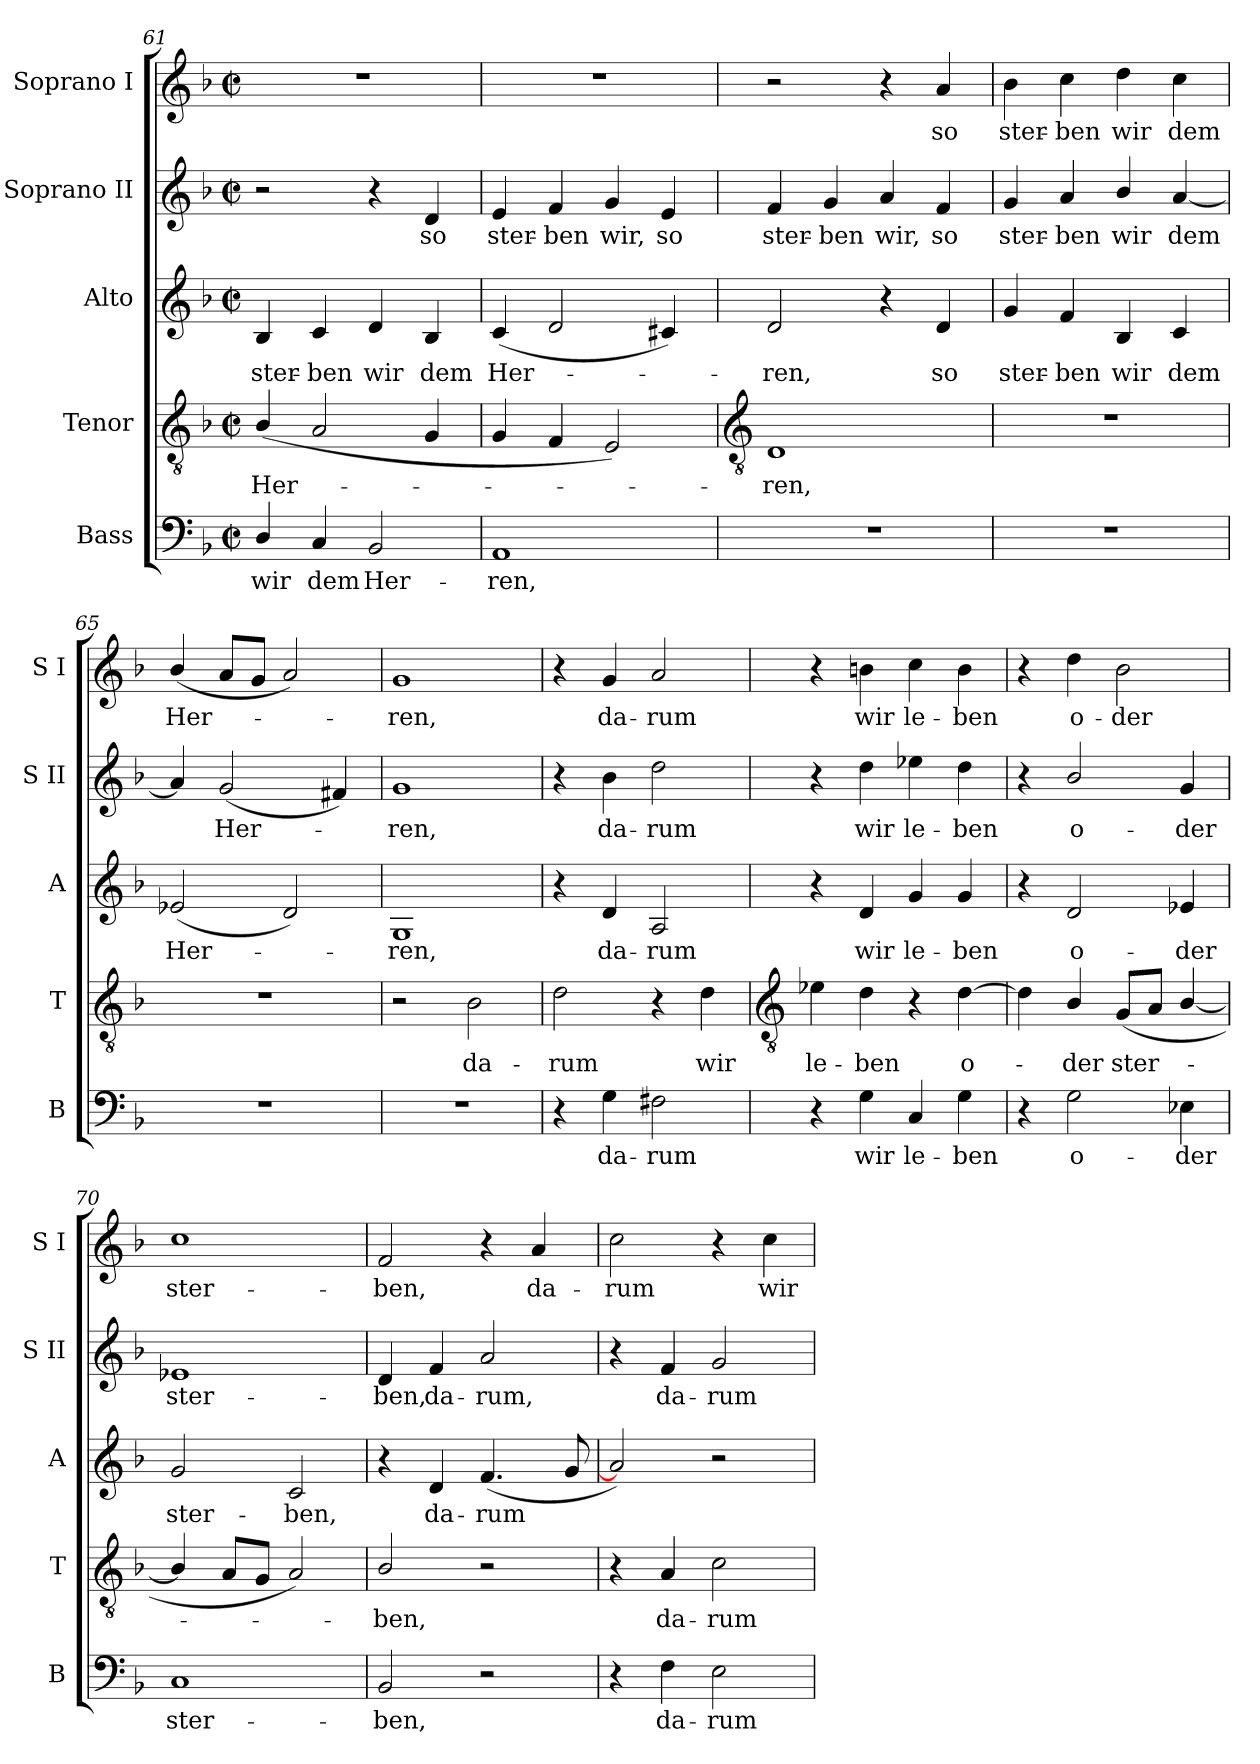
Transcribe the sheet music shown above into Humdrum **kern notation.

**kern	**text	**kern	**text	**kern	**text	**kern	**text	**kern	**text
*part5	*part5	*part4	*part4	*part3	*part3	*part2	*part2	*part1	*part1
*staff5	*staff5	*staff4	*staff4	*staff3	*staff3	*staff2	*staff2	*staff1	*staff1
*I"Bass	*	*I"Tenor	*	*I"Alto	*	*I"Soprano II	*	*I"Soprano I	*
*I'B	*	*I'T	*	*I'A	*	*I'S II	*	*I'S I	*
*clefF4	*	*clefGv2	*	*clefG2	*	*clefG2	*	*clefG2	*
*k[b-]	*	*k[b-]	*	*k[b-]	*	*k[b-]	*	*k[b-]	*
*F:	*	*F:	*	*F:	*	*F:	*	*F:	*
*M2/2	*	*M2/2	*	*M2/2	*	*M2/2	*	*M2/2	*
*met(c|)	*	*met(c|)	*	*met(c|)	*	*met(c|)	*	*met(c|)	*
=61	=61	=61	=61	=61	=61	=61	=61	=61	=61
!	!LO:LY:b	!	!LO:LY:b	!	!LO:LY:b	!	!	!	!
4D/	wir	(<4B-/	Her-	4B-	ster-	2r	.	1r	.
!	!LO:LY:b	!	!	!	!LO:LY:b	!	!	!	!
4C	dem	2A	.	4c	-ben	.	.	.	.
!	!LO:LY:b	!	!	!	!LO:LY:b	!	!	!	!
2BB-	Her-	.	.	4d	wir	4r	.	.	.
!	!	!	!	!	!LO:LY:b	!	!LO:LY:b	!	!
.	.	4G	.	4B-	dem	4d	so	.	.
=62	=62	=62	=62	=62	=62	=62	=62	=62	=62
!	!LO:LY:b	!	!	!	!LO:LY:b	!	!LO:LY:b	!	!
1AA	-ren,	4G	.	(<4c	Her-	4e	ster-	1r	.
!	!	!	!	!	!	!	!LO:LY:b	!	!
.	.	4F	.	2d	.	4f	-ben	.	.
!	!	!	!	!	!	!	!LO:LY:b	!	!
.	.	2E)	.	.	.	4g	wir,	.	.
!	!	!	!	!	!	!	!LO:LY:b	!	!
.	.	.	.	4c#X)	.	4e	so	.	.
!!LO:LB:g=z
=63	=63	=63	=63	=63	=63	=63	=63	=63	=63
*	*	*clefGv2	*	*	*	*	*	*	*
!	!	!	!LO:LY:b	!	!LO:LY:b	!	!LO:LY:b	!	!
1r	.	1D	ren,	2d	ren,	4f	ster-	2r	.
!	!	!	!	!	!	!	!LO:LY:b	!	!
.	.	.	.	.	.	4g	-ben	.	.
!	!	!	!	!	!	!	!LO:LY:b	!	!
.	.	.	.	4r	.	4a	wir,	4r	.
!	!	!	!	!	!LO:LY:b	!	!LO:LY:b	!	!LO:LY:b
.	.	.	.	4d	so	4f	so	4a	so
=64	=64	=64	=64	=64	=64	=64	=64	=64	=64
!	!	!	!	!	!LO:LY:b	!	!LO:LY:b	!	!LO:LY:b
1r	.	1r	.	4g	ster-	4g	ster-	4b-	ster-
!	!	!	!	!	!LO:LY:b	!	!LO:LY:b	!	!LO:LY:b
.	.	.	.	4f	-ben	4a	-ben	4cc	-ben
!	!	!	!	!	!LO:LY:b	!	!LO:LY:b	!	!LO:LY:b
.	.	.	.	4B-	wir	4b-/	wir	4dd	wir
!	!	!	!	!	!LO:LY:b	!	!LO:LY:b	!	!LO:LY:b
.	.	.	.	4c	dem	[4a	dem	4cc	dem
=65	=65	=65	=65	=65	=65	=65	=65	=65	=65
!	!	!	!	!	!LO:LY:b	!	!	!	!LO:LY:b
1r	.	1r	.	(<2e-X	Her-	4a]	.	(<4b-/	Her-
!	!	!	!	!	!	!	!LO:LY:b	!	!
.	.	.	.	.	.	(<2g	Her-	8aL	.
.	.	.	.	.	.	.	.	8gJ	.
.	.	.	.	2d)	.	.	.	2a)	.
.	.	.	.	.	.	4f#X)	.	.	.
=66	=66	=66	=66	=66	=66	=66	=66	=66	=66
!	!	!	!	!	!LO:LY:b	!	!LO:LY:b	!	!LO:LY:b
1r	.	2r	.	1G	ren,	1g	ren,	1g	ren,
!	!	!	!LO:LY:b	!	!	!	!	!	!
.	.	2B-	da-	.	.	.	.	.	.
=67	=67	=67	=67	=67	=67	=67	=67	=67	=67
!	!	!	!LO:LY:b	!	!	!	!	!	!
4r	.	2d	-rum	4r	.	4r	.	4r	.
!	!LO:LY:b	!	!	!	!LO:LY:b	!	!LO:LY:b	!	!LO:LY:b
4G	da-	.	.	4d	da-	4b-	da-	4g	da-
!	!LO:LY:b	!	!	!	!LO:LY:b	!	!LO:LY:b	!	!LO:LY:b
2F#X	-rum	4r	.	2A	-rum	2dd	-rum	2a	-rum
!	!	!	!LO:LY:b	!	!	!	!	!	!
.	.	4d	wir	.	.	.	.	.	.
!!LO:LB:g=z
=68	=68	=68	=68	=68	=68	=68	=68	=68	=68
*	*	*clefGv2	*	*	*	*	*	*	*
!	!	!	!LO:LY:b	!	!	!	!	!	!
4r	.	4e-X	le-	4r	.	4r	.	4r	.
!	!LO:LY:b	!	!LO:LY:b	!	!LO:LY:b	!	!LO:LY:b	!	!LO:LY:b
4G	wir	4d	-ben	4d	wir	4dd	wir	4bn	wir
!	!LO:LY:b	!	!	!	!LO:LY:b	!	!LO:LY:b	!	!LO:LY:b
4C	le-	4r	.	4g	le-	4ee-X	le-	4cc	le-
!	!LO:LY:b	!	!LO:LY:b	!	!LO:LY:b	!	!LO:LY:b	!	!LO:LY:b
4G	-ben	[4d	o-	4g	-ben	4dd	-ben	4b	-ben
=69	=69	=69	=69	=69	=69	=69	=69	=69	=69
4r	.	4d]	.	4r	.	4r	.	4r	.
!	!LO:LY:b	!	!LO:LY:b	!	!LO:LY:b	!	!LO:LY:b	!	!LO:LY:b
2G	o-	4B-/	der	2d	o-	2b-/	o-	4dd	o-
!	!	!	!LO:LY:b	!	!	!	!	!	!LO:LY:b
.	.	(<8GL	ster-	.	.	.	.	2b-	-der
.	.	8AJ	.	.	.	.	.	.	.
!	!LO:LY:b	!	!	!	!LO:LY:b	!	!LO:LY:b	!	!
4E-X	-der	[4B-/	.	4e-X	-der	4g	-der	.	.
=70	=70	=70	=70	=70	=70	=70	=70	=70	=70
!	!LO:LY:b	!	!	!	!LO:LY:b	!	!LO:LY:b	!	!LO:LY:b
1C	ster-	4B-/]	.	2g	ster-	1e-X	ster-	1cc	ster-
.	.	8AL	.	.	.	.	.	.	.
.	.	8GJ	.	.	.	.	.	.	.
!	!	!	!	!	!LO:LY:b	!	!	!	!
.	.	2A)	.	2c	-ben,	.	.	.	.
=71	=71	=71	=71	=71	=71	=71	=71	=71	=71
!	!LO:LY:b	!	!LO:LY:b	!	!	!	!LO:LY:b	!	!LO:LY:b
2BB-	-ben,	2B-/	ben,	4r	.	4d	-ben,	2f	-ben,
!	!	!	!	!	!LO:LY:b	!	!LO:LY:b	!	!
.	.	.	.	4d	da-	4f	da-	.	.
!	!	!	!	!	!LO:LY:b	!	!LO:LY:b	!	!
2r	.	2r	.	(<4.f	-rum	2a	-rum,	4r	.
!	!	!	!	!	!	!	!	!	!LO:LY:b
.	.	.	.	.	.	.	.	4a	da-
.	.	.	.	8g	.	.	.	.	.
=72	=72	=72	=72	=72	=72	=72	=72	=72	=72
!	!	!	!	!	!	!	!	!	!LO:LY:b
4r	.	4r	.	2a])	.	4r	.	2cc	-rum
!	!LO:LY:b	!	!LO:LY:b	!	!	!	!LO:LY:b	!	!
4F	da-	4A	da-	.	.	4f	da-	.	.
!	!LO:LY:b	!	!LO:LY:b	!	!	!	!LO:LY:b	!	!
2E	-rum	2c	-rum	2r	.	2g	-rum	4r	.
!	!	!	!	!	!	!	!	!	!LO:LY:b
.	.	.	.	.	.	.	.	4cc	wir
=	=	=	=	=	=	=	=	=	=
*-	*-	*-	*-	*-	*-	*-	*-	*-	*-
